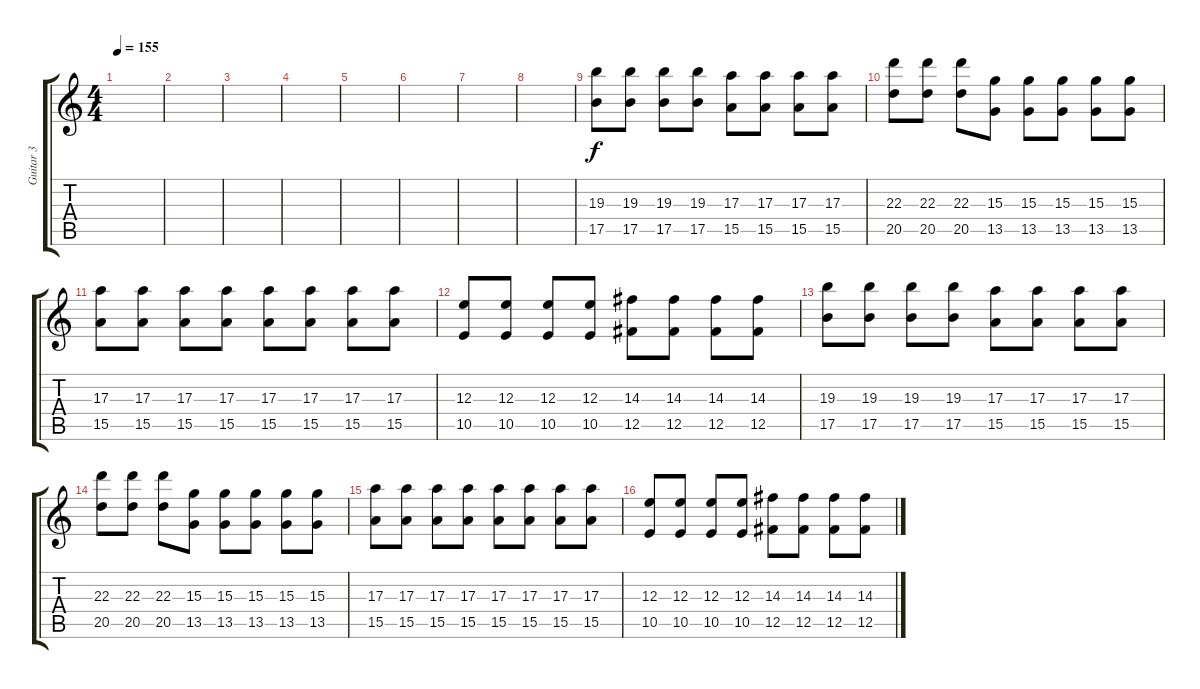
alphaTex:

\track ("Guitar 3" "Guitar 3") {instrument overdrivenguitar}
\staff {score tabs}
\tuning (Db4 Ab3 E3 B2 Gb2 B1) {hide}
\ts (4 4)
\tempo 155
\clef g2
\ks c
|
|
|
|
|
|
|
|
(19.3 17.5).8 (19.3 17.5).8 (19.3 17.5).8 (19.3 17.5).8 (17.3 15.5).8 (17.3 15.5).8 (17.3 15.5).8 (17.3 15.5).8 |
(22.3 20.5).8 (22.3 20.5).8 (22.3 20.5).8 (15.3 13.5).8 (15.3 13.5).8 (15.3 13.5).8 (15.3 13.5).8 (15.3 13.5).8 |
(17.3 15.5).8 (17.3 15.5).8 (17.3 15.5).8 (17.3 15.5).8 (17.3 15.5).8 (17.3 15.5).8 (17.3 15.5).8 (17.3 15.5).8 |
(12.3 10.5).8 (12.3 10.5).8 (12.3 10.5).8 (12.3 10.5).8 (14.3 12.5).8 (14.3 12.5).8 (14.3 12.5).8 (14.3 12.5).8 |
(19.3 17.5).8 (19.3 17.5).8 (19.3 17.5).8 (19.3 17.5).8 (17.3 15.5).8 (17.3 15.5).8 (17.3 15.5).8 (17.3 15.5).8 |
(22.3 20.5).8 (22.3 20.5).8 (22.3 20.5).8 (15.3 13.5).8 (15.3 13.5).8 (15.3 13.5).8 (15.3 13.5).8 (15.3 13.5).8 |
(17.3 15.5).8 (17.3 15.5).8 (17.3 15.5).8 (17.3 15.5).8 (17.3 15.5).8 (17.3 15.5).8 (17.3 15.5).8 (17.3 15.5).8 |
(12.3 10.5).8 (12.3 10.5).8 (12.3 10.5).8 (12.3 10.5).8 (14.3 12.5).8 (14.3 12.5).8 (14.3 12.5).8 (14.3 12.5).8
